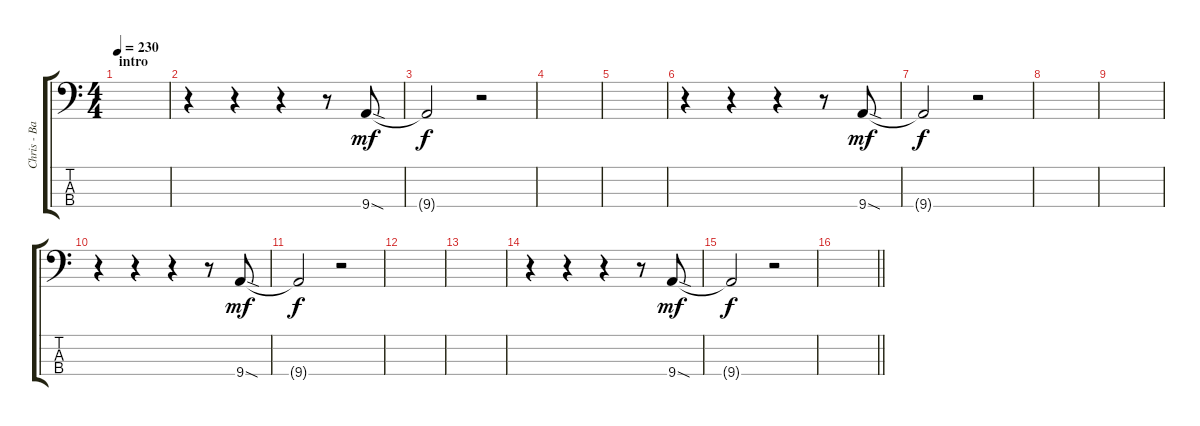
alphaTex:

\track ("Chris - Bass" "Chris - Ba") {instrument electricbassfinger}
\staff {score tabs}
\tuning (F2 C2 G1 C1) {hide}
\ts (4 4)
\section ("" "intro")
\tempo 230
\clef f4
\ks c
|
r.4 r.4 r.4 r.8 9.4{sod}.8{dy mf} |
9.4{t}.2{dy f} r.2 |
|
|
r.4 r.4 r.4 r.8 9.4{sod}.8{dy mf} |
9.4{t}.2{dy f} r.2 |
|
|
r.4 r.4 r.4 r.8 9.4{sod}.8{dy mf} |
9.4{t}.2{dy f} r.2 |
|
|
r.4 r.4 r.4 r.8 9.4{sod}.8{dy mf} |
9.4{t}.2{dy f} r.2 |
\barLineRight lightlight
